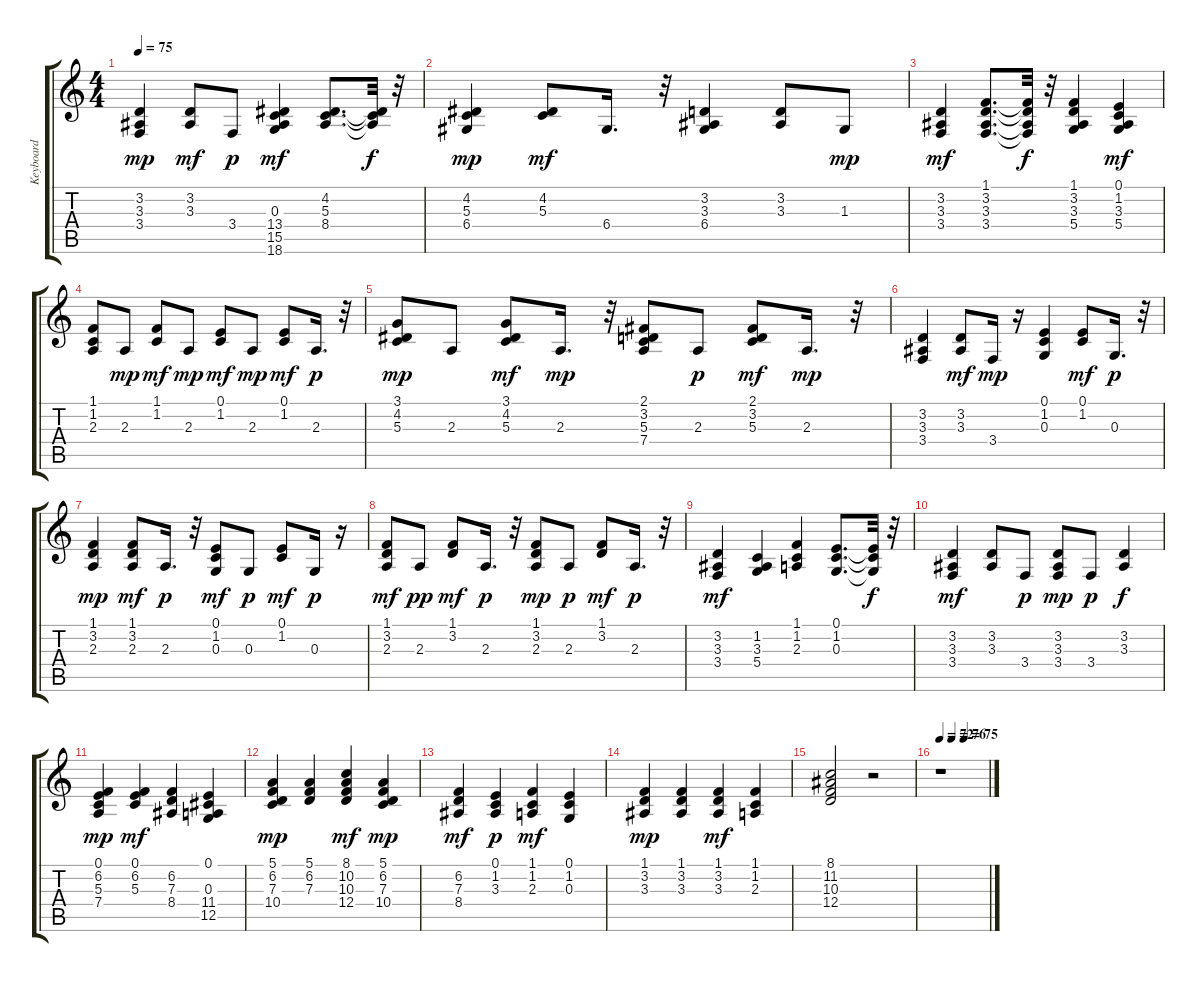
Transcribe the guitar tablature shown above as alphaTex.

\track ("Keyboard" "Keyboard") {instrument electricpiano1}
\staff {score tabs}
\tuning (E4 B3 G3 D3 A2 E2) {hide}
\ts (4 4)
\tempo 75
\clef g2
\ks c
(3.2 3.3 3.4).4{dy mp} (3.2 3.3).8{dy mf} 3.4.8{dy p} (0.3 13.4 15.5 18.6).4{dy mf} (4.2 5.3 8.4).8{d} (4.2{t} 5.3{t} 8.4{t}).32{dy f} r.32 |
(4.2 5.3 6.4).4{dy mp} (4.2 5.3).8{dy mf} 6.4.16{d} r.32 (3.2 3.3 6.4).4 (3.2 3.3).8 1.3.8{dy mp} |
(3.2 3.3 3.4).4{dy mf} (1.1 3.2 3.3 3.4).8{d} (1.1{t} 3.2{t} 3.3{t} 3.4{t}).32{dy f} r.32 (1.1 3.2 3.3 5.4).4 (0.1 1.2 3.3 5.4).4{dy mf} |
(1.1 1.2 2.3).8 2.3.8{dy mp} (1.1 1.2).8{dy mf} 2.3.8{dy mp} (0.1 1.2).8{dy mf} 2.3.8{dy mp} (0.1 1.2).8{dy mf} 2.3.16{d dy p} r.32 |
(3.1 4.2 5.3).8{dy mp} 2.3.8 (3.1 4.2 5.3).8{dy mf} 2.3.16{d dy mp} r.32 (2.1 3.2 5.3 7.4).8 2.3.8{dy p} (2.1 3.2 5.3).8{dy mf} 2.3.16{d dy mp} r.32 |
(3.2 3.3 3.4).4 (3.2 3.3).8{dy mf} 3.4.16{dy mp} r.16 (0.1 1.2 0.3).4 (0.1 1.2).8{dy mf} 0.3.16{d dy p} r.32 |
(1.1 3.2 2.3).4{dy mp} (1.1 3.2 2.3).8{dy mf} 2.3.16{d dy p} r.32 (0.1 1.2 0.3).8{dy mf} 0.3.8{dy p} (0.1 1.2).8{dy mf} 0.3.16{dy p} r.16 |
(1.1 3.2 2.3).8{dy mf} 2.3.8{dy pp} (1.1 3.2).8{dy mf} 2.3.16{d dy p} r.32 (1.1 3.2 2.3).8{dy mp} 2.3.8{dy p} (1.1 3.2).8{dy mf} 2.3.16{d dy p} r.32 |
(3.2 3.3 3.4).4{dy mf} (1.2 3.3 5.4).4 (1.1 1.2 2.3).4 (0.1 1.2 0.3).8{d} (0.1{t} 1.2{t} 0.3{t}).32{dy f} r.32 |
(3.2 3.3 3.4).4{dy mf} (3.2 3.3).8 3.4.8{dy p} (3.2 3.3 3.4).8{dy mp} 3.4.8{dy p} (3.2 3.3).4{dy f} |
(0.1 6.2 5.3 7.4).4{dy mp} (0.1 6.2 5.3).4{dy mf} (6.2 7.3 8.4).4 (0.1 0.3 11.4 12.5).4 |
(5.1 6.2 7.3 10.4).4{dy mp} (5.1 6.2 7.3).4 (8.1 10.2 10.3 12.4).4{dy mf} (5.1 6.2 7.3 10.4).4{dy mp} |
(6.2 7.3 8.4).4{dy mf} (0.1 1.2 3.3).4{dy p} (1.1 1.2 2.3).4{dy mf} (0.1 1.2 0.3).4 |
(1.1 3.2 3.3).4{dy mp} (1.1 3.2 3.3).4 (1.1 3.2 3.3).4{dy mf} (1.1 1.2 2.3).4 |
(8.1 11.2 10.3 12.4).2 r.2 |
\tempo 72
\tempo (76 0.25)
\tempo (75 0.5)
r.1
